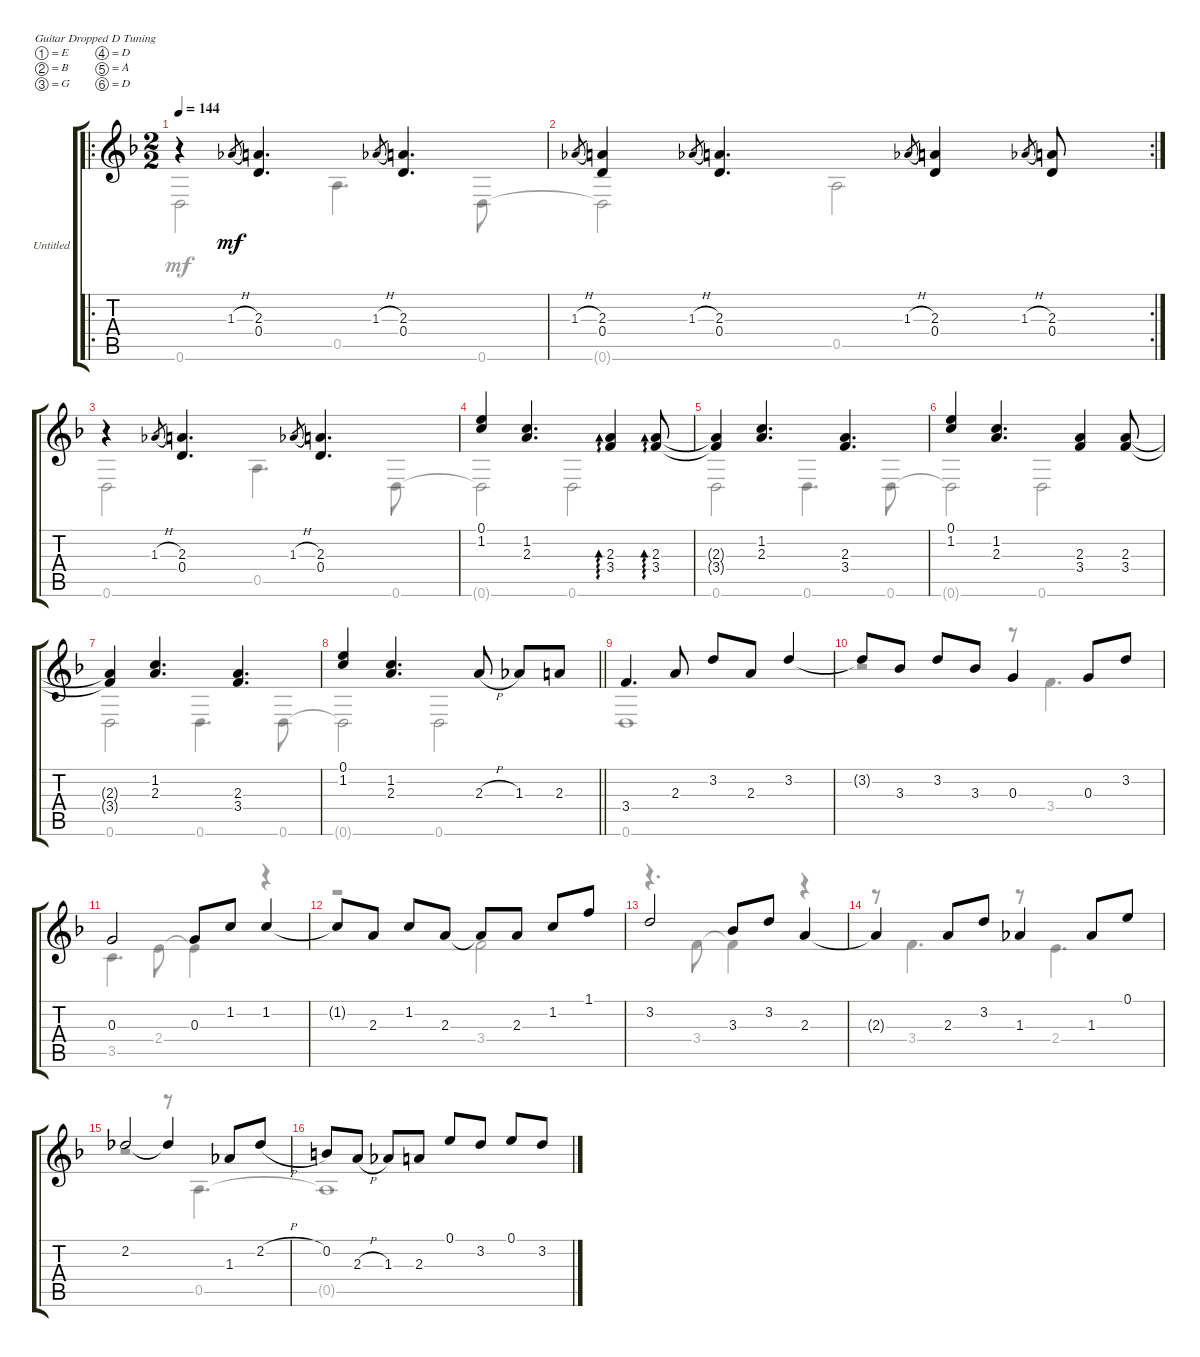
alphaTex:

\bracketExtendMode groupsimilarinstruments
\firstSystemTrackNameOrientation horizontal
\otherSystemsTrackNameOrientation horizontal
\track ("Untitled" "Untitled") {instrument acousticguitarnylon}
\staff {score tabs}
\tuning (E4 B3 G3 D3 A2 D2)
\voice
\ro
\ts (2 2)
\tempo 144
\clef g2
\ks dminor
r.4{dy mf instrument acousticguitarnylon} 1.3{h}.8{gr} (2.3 0.4).4{d} 1.3{h}.8{gr} (2.3 0.4).4{d} |
\rc 2
1.3{h}.8{gr} (2.3 0.4).4 1.3{h}.8{gr} (2.3 0.4).4{d} 1.3{h}.8{gr} (2.3 0.4).4 1.3{h}.8{gr} (2.3 0.4).8 |
r.4 1.3{h}.8{gr} (2.3 0.4).4{d} 1.3{h}.8{gr} (2.3 0.4).4{d} |
(0.1 1.2).4 (1.2 2.3).4{d} (2.3 3.4).4{ad 0} (2.3 3.4).8{ad 0} |
(2.3{t} 3.4{t}).4 (1.2 2.3).4{d} (2.3 3.4).4{d} |
(0.1 1.2).4 (1.2 2.3).4{d} (2.3 3.4).4 (2.3 3.4).8 |
(2.3{t} 3.4{t}).4 (1.2 2.3).4{d} (2.3 3.4).4{d} |
\barLineRight lightlight
(0.1 1.2).4 (1.2 2.3).4{d} 2.3{h}.8 1.3.8 2.3.8 |
3.4.4{d} 2.3.8 3.2.8 2.3.8 3.2.4 |
3.2{t}.8 3.3.8 3.2.8 3.3.8 0.3.4 0.3.8 3.2.8 |
0.3.2 0.3.8 1.2.8 1.2.4 |
1.2{t}.8 2.3.8 1.2.8 2.3.8 2.3{t}.8 2.3.8 1.2.8 1.1.8 |
3.2.2 3.3.8 3.2.8 2.3.4 |
2.3{t}.4 2.3.8 3.2.8 1.3.4 1.3.8 0.1.8 |
2.2.2 2.2{t}.4 1.3.8 2.2{h}.8 |
0.2.8 2.3{h}.8 1.3.8 2.3.8 0.1.8 3.2.8 0.1.8 3.2.8
\voice
\clef g2
\ottava regular
\simile none
\ks dminor
0.6.2{dy mf} 0.5.4{d} 0.6.8 |
0.6{t}.2 0.5.2 |
0.6.2 0.5.4{d} 0.6.8 |
0.6{t}.2 0.6.2 |
0.6.2 0.6.4{d} 0.6.8 |
0.6{t}.2 0.6.2 |
0.6.2 0.6.4{d} 0.6.8 |
\barLineRight lightlight
0.6{t}.2 0.6.2 |
0.6.1 |
r.2 r.8 3.4.4{d} |
3.5.4{d} 2.4.8 2.4{t}.4 r.4 |
r.2 3.4.2 |
r.4{d} 3.4.8 3.4{t}.4 r.4 |
r.8 3.4.4{d} r.8 2.4.4{d} |
r.2 r.8 0.5.4{d} |
0.5{t}.1
